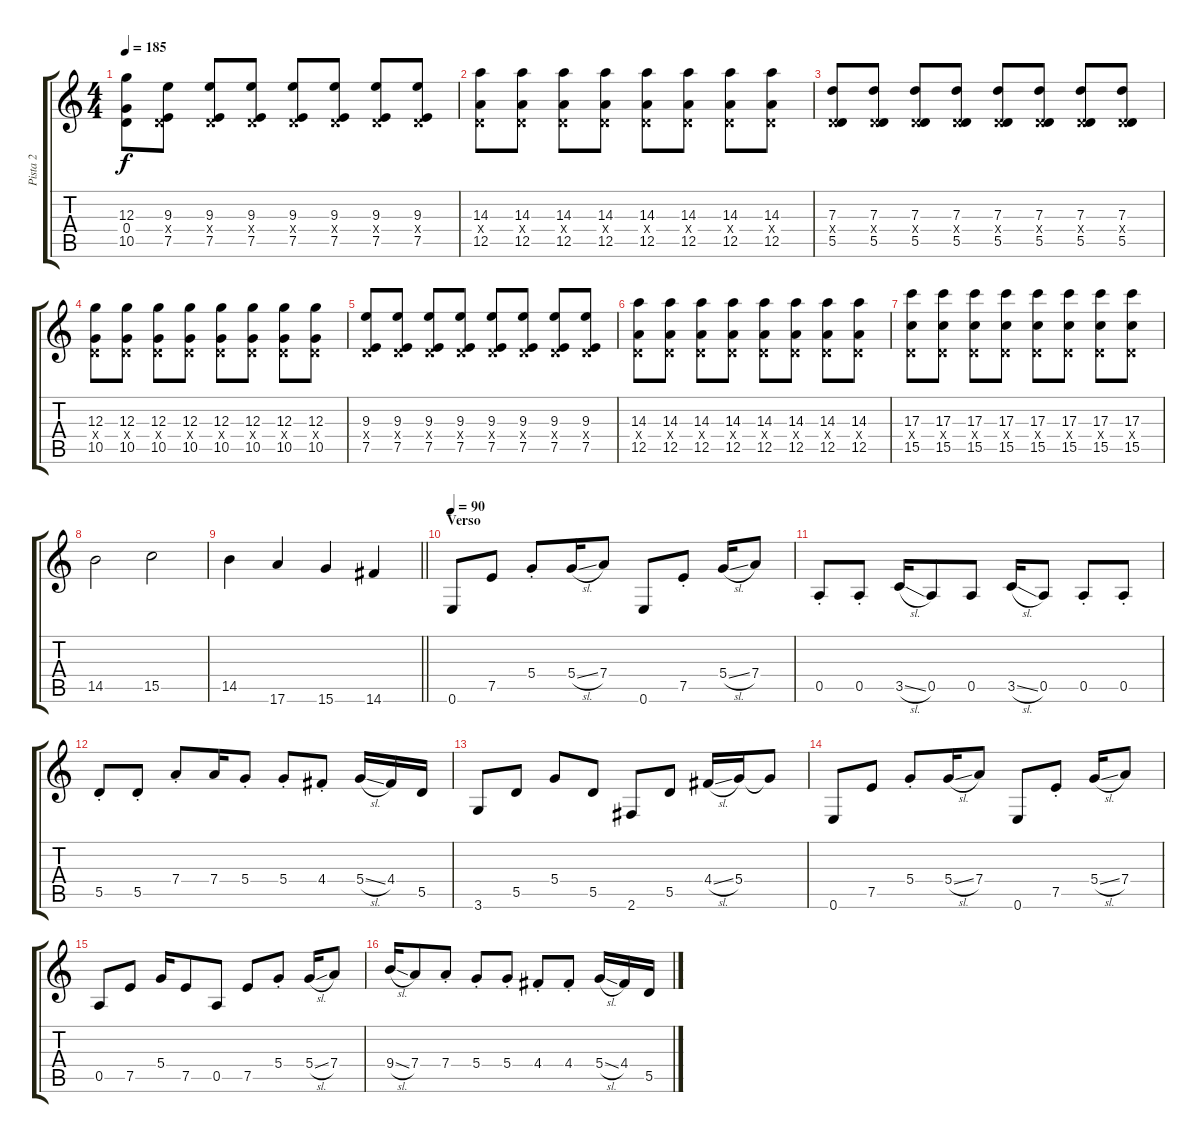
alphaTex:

\track ("Pista 2" "Pista 2") {instrument overdrivenguitar}
\staff {score tabs}
\tuning (E4 B3 G3 D3 A2 E2) {hide}
\ts (4 4)
\tempo 185
\clef g2
\ks c
(12.3{t} 0.4{t} 10.5{t}).8{dy f} (9.3 0.4{x} 7.5).8 (9.3 0.4{x} 7.5).8 (9.3 0.4{x} 7.5).8 (9.3 0.4{x} 7.5).8 (9.3 0.4{x} 7.5).8 (9.3 0.4{x} 7.5).8 (9.3 0.4{x} 7.5).8 |
(14.3 0.4{x} 12.5).8 (14.3 0.4{x} 12.5).8 (14.3 0.4{x} 12.5).8 (14.3 0.4{x} 12.5).8 (14.3 0.4{x} 12.5).8 (14.3 0.4{x} 12.5).8 (14.3 0.4{x} 12.5).8 (14.3 0.4{x} 12.5).8 |
(7.3 0.4{x} 5.5).8 (7.3 0.4{x} 5.5).8 (7.3 0.4{x} 5.5).8 (7.3 0.4{x} 5.5).8 (7.3 0.4{x} 5.5).8 (7.3 0.4{x} 5.5).8 (7.3 0.4{x} 5.5).8 (7.3 0.4{x} 5.5).8 |
(12.3 0.4{x} 10.5).8 (12.3 0.4{x} 10.5).8 (12.3 0.4{x} 10.5).8 (12.3 0.4{x} 10.5).8 (12.3 0.4{x} 10.5).8 (12.3 0.4{x} 10.5).8 (12.3 0.4{x} 10.5).8 (12.3 0.4{x} 10.5).8 |
(9.3 0.4{x} 7.5).8 (9.3 0.4{x} 7.5).8 (9.3 0.4{x} 7.5).8 (9.3 0.4{x} 7.5).8 (9.3 0.4{x} 7.5).8 (9.3 0.4{x} 7.5).8 (9.3 0.4{x} 7.5).8 (9.3 0.4{x} 7.5).8 |
(14.3 0.4{x} 12.5).8 (14.3 0.4{x} 12.5).8 (14.3 0.4{x} 12.5).8 (14.3 0.4{x} 12.5).8 (14.3 0.4{x} 12.5).8 (14.3 0.4{x} 12.5).8 (14.3 0.4{x} 12.5).8 (14.3 0.4{x} 12.5).8 |
(17.3 0.4{x} 15.5).8 (17.3 0.4{x} 15.5).8 (17.3 0.4{x} 15.5).8 (17.3 0.4{x} 15.5).8 (17.3 0.4{x} 15.5).8 (17.3 0.4{x} 15.5).8 (17.3 0.4{x} 15.5).8 (17.3 0.4{x} 15.5).8 |
14.5.2 15.5.2 |
\barLineRight lightlight
14.5.4 17.6.4 15.6.4 14.6.4 |
\section ("" "Verso")
\tempo 90
0.6.8 7.5.8 5.4{st}.8 5.4{sl}.16 7.4.8 0.6.8 7.5{st}.8 5.4{sl}.16 7.4.8 |
0.5{st}.8 0.5{st}.8 3.5{sl}.16 0.5.8 0.5.8 3.5{sl}.16 0.5.8 0.5{st}.8 0.5{st}.8 |
5.5{st}.8 5.5{st}.8 7.4{st}.8 7.4.16 5.4{st}.8 5.4{st}.8 4.4{st}.8 5.4{sl}.16 4.4.16 5.5.16 |
3.6.8 5.5.8 5.4.8 5.5.8 2.6.8 5.5.8 4.4{sl}.16 5.4.16 5.4{t}.8 |
0.6.8 7.5.8 5.4{st}.8 5.4{sl}.16 7.4.8 0.6.8 7.5{st}.8 5.4{sl}.16 7.4.8 |
0.5.8 7.5.8 5.4.16 7.5.8 0.5.8 7.5.8 5.4{st}.8 5.4{sl}.16 7.4.8 |
9.4{sl}.16 7.4.8 7.4{st}.8 5.4{st}.8 5.4{st}.8 4.4{st}.8 4.4{st}.8 5.4{sl}.16 4.4.16 5.5.16
